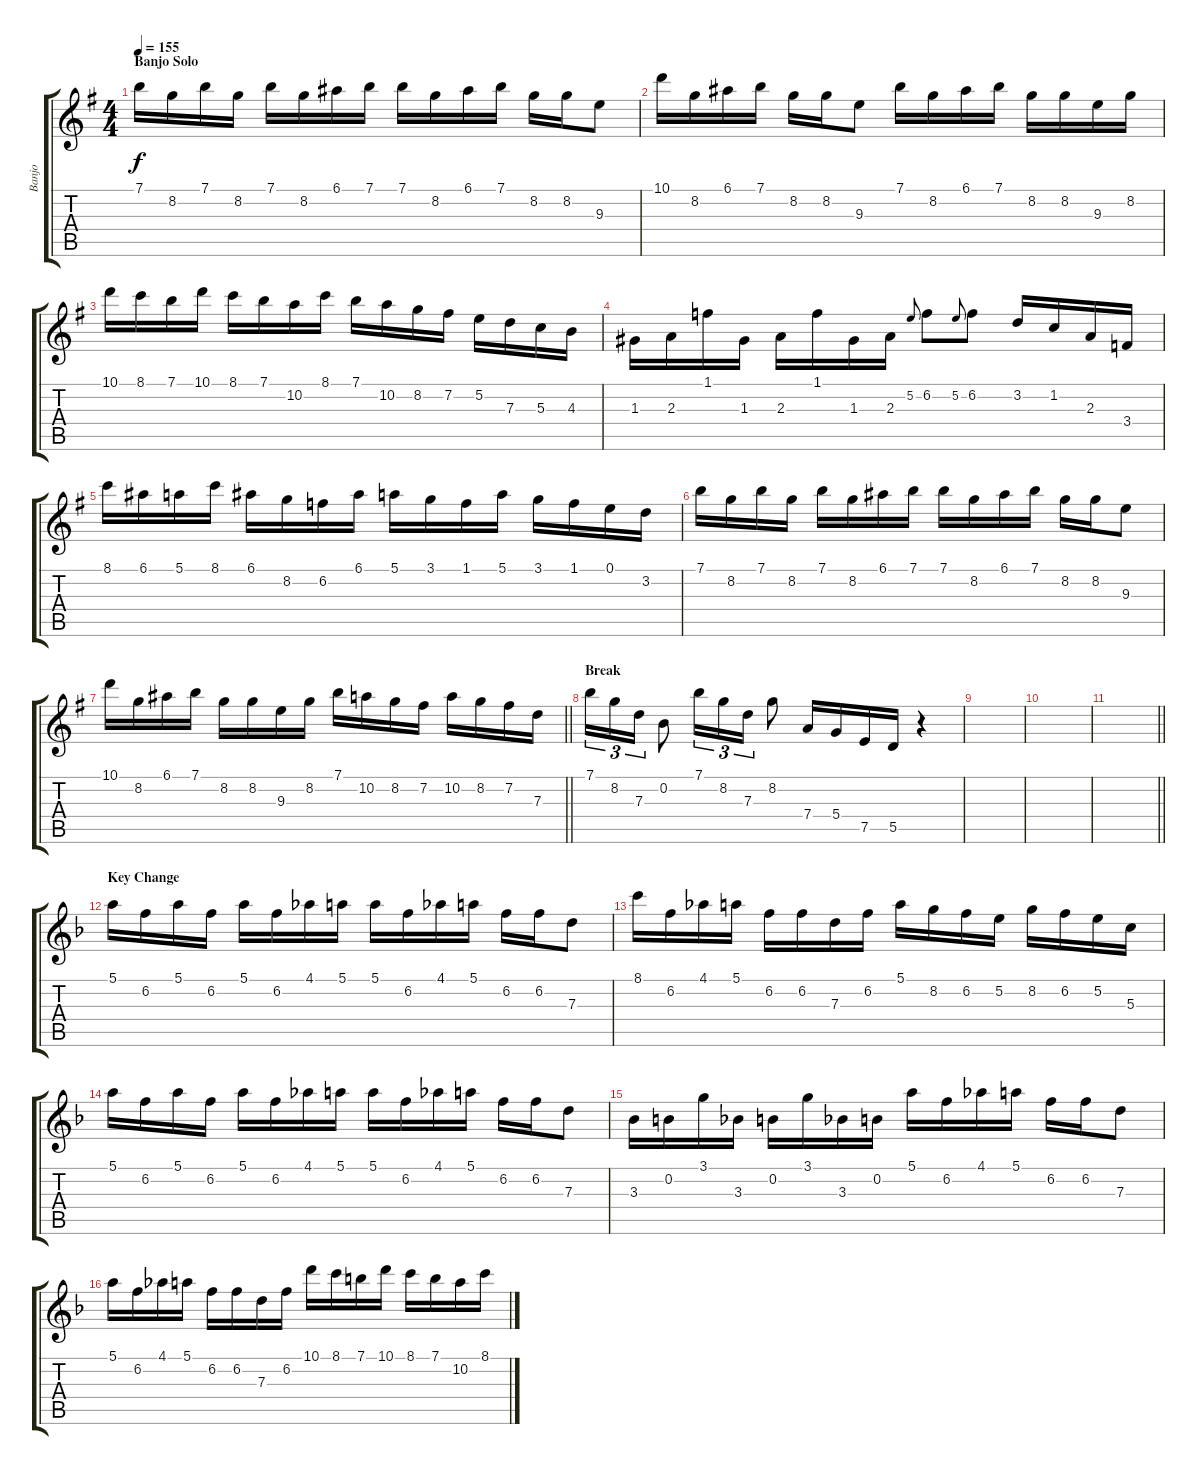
\track ("Banjo" "Banjo") {instrument banjo}
\staff {score tabs}
\tuning (E4 B3 G3 D3 A2 E2) {hide}
\displaytranspose 12
\ts (4 4)
\section ("" "Banjo Solo")
\tempo 155
\clef g2
\ks g
7.1.16{dy f} 8.2.16 7.1.16 8.2.16 7.1.16 8.2.16 6.1.16 7.1.16 7.1.16 8.2.16 6.1.16 7.1.16 8.2.16 8.2.16 9.3.8 |
10.1.16 8.2.16 6.1.16 7.1.16 8.2.16 8.2.16 9.3.8 7.1.16 8.2.16 6.1.16 7.1.16 8.2.16 8.2.16 9.3.16 8.2.16 |
10.1.16 8.1.16 7.1.16 10.1.16 8.1.16 7.1.16 10.2.16 8.1.16 7.1.16 10.2.16 8.2.16 7.2.16 5.2.16 7.3.16 5.3.16 4.3.16 |
1.3.16 2.3.16 1.1.16 1.3.16 2.3.16 1.1.16 1.3.16 2.3.16 5.2.8{gr onbeat} 6.2.8 5.2.8{gr onbeat} 6.2.8 3.2.16 1.2.16 2.3.16 3.4.16 |
8.1.16 6.1.16 5.1.16 8.1.16 6.1.16 8.2.16 6.2.16 6.1.16 5.1.16 3.1.16 1.1.16 5.1.16 3.1.16 1.1.16 0.1.16 3.2.16 |
7.1.16 8.2.16 7.1.16 8.2.16 7.1.16 8.2.16 6.1.16 7.1.16 7.1.16 8.2.16 6.1.16 7.1.16 8.2.16 8.2.16 9.3.8 |
\barLineRight lightlight
10.1.16 8.2.16 6.1.16 7.1.16 8.2.16 8.2.16 9.3.16 8.2.16 7.1.16 10.2.16 8.2.16 7.2.16 10.2.16 8.2.16 7.2.16 7.3.16 |
\section ("" "Break")
7.1.16{tu (3 2)} 8.2.16{tu (3 2)} 7.3.16{tu (3 2)} 0.2.8 7.1.16{tu (3 2)} 8.2.16{tu (3 2)} 7.3.16{tu (3 2)} 8.2.8 7.4.16 5.4.16 7.5.16 5.5.16 r.4 |
|
|
\barLineRight lightlight
|
\section ("" "Key Change")
\ks dminor
5.1.16 6.2.16 5.1.16 6.2.16 5.1.16 6.2.16 4.1.16 5.1.16 5.1.16 6.2.16 4.1.16 5.1.16 6.2.16 6.2.16 7.3.8 |
8.1.16 6.2.16 4.1.16 5.1.16 6.2.16 6.2.16 7.3.16 6.2.16 5.1.16 8.2.16 6.2.16 5.2.16 8.2.16 6.2.16 5.2.16 5.3.16 |
5.1.16 6.2.16 5.1.16 6.2.16 5.1.16 6.2.16 4.1.16 5.1.16 5.1.16 6.2.16 4.1.16 5.1.16 6.2.16 6.2.16 7.3.8 |
3.3.16 0.2.16 3.1.16 3.3.16 0.2.16 3.1.16 3.3.16 0.2.16 5.1.16 6.2.16 4.1.16 5.1.16 6.2.16 6.2.16 7.3.8 |
5.1.16 6.2.16 4.1.16 5.1.16 6.2.16 6.2.16 7.3.16 6.2.16 10.1.16 8.1.16 7.1.16 10.1.16 8.1.16 7.1.16 10.2.16 8.1.16
